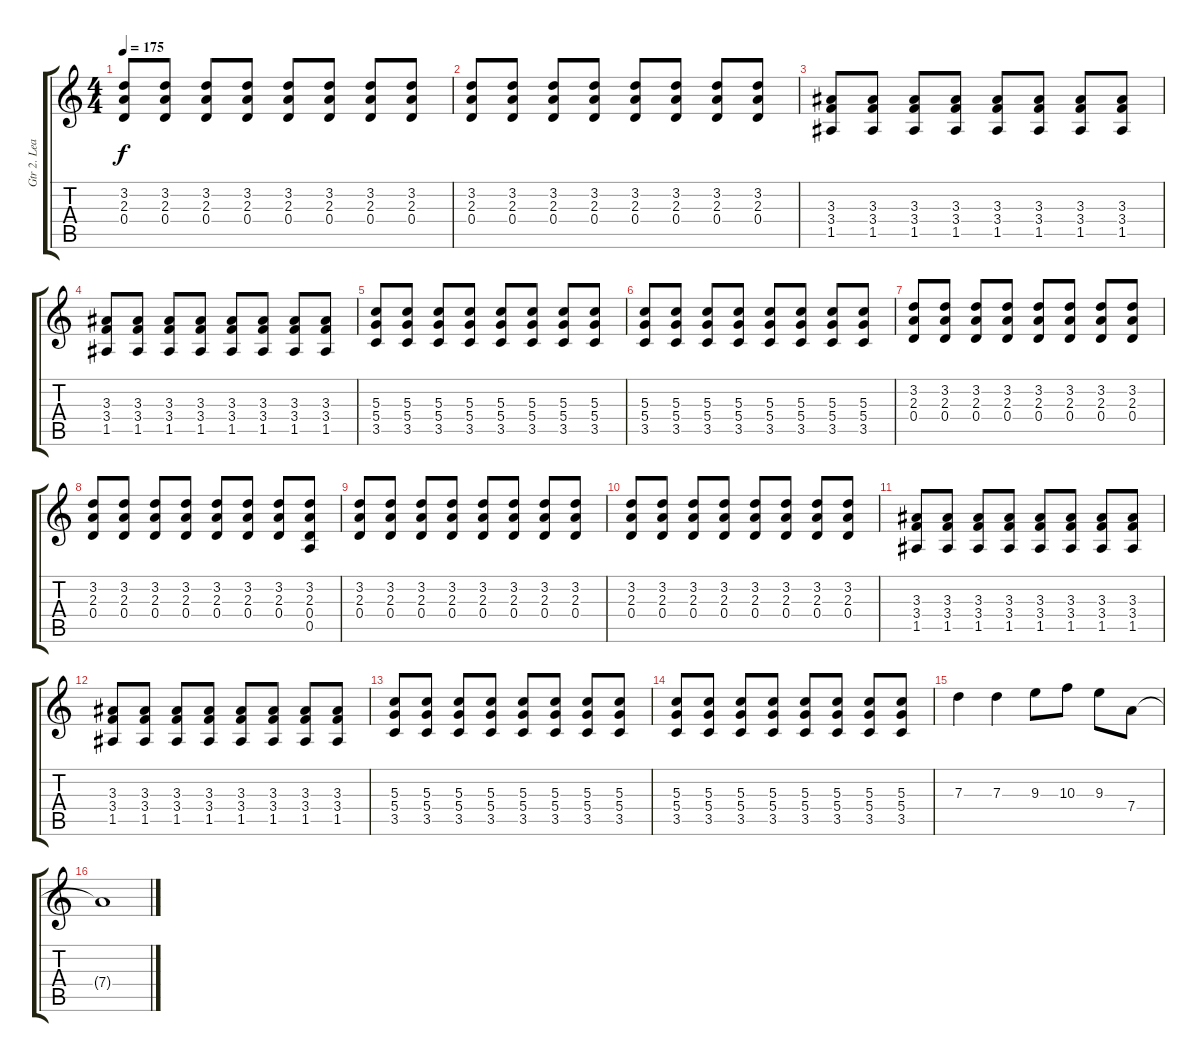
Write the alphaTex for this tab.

\track ("Gtr 2. Lead (Borna Kuèa)" "Gtr 2. Lea") {instrument distortionguitar}
\staff {score tabs}
\tuning (E4 B3 G3 D3 A2 E2) {hide}
\ts (4 4)
\tempo 175
\clef g2
\ks c
(3.2 2.3 0.4).8{dy f} (3.2 2.3 0.4).8 (3.2 2.3 0.4).8 (3.2 2.3 0.4).8 (3.2 2.3 0.4).8 (3.2 2.3 0.4).8 (3.2 2.3 0.4).8 (3.2 2.3 0.4).8 |
(3.2 2.3 0.4).8 (3.2 2.3 0.4).8 (3.2 2.3 0.4).8 (3.2 2.3 0.4).8 (3.2 2.3 0.4).8 (3.2 2.3 0.4).8 (3.2 2.3 0.4).8 (3.2 2.3 0.4).8 |
(3.3 3.4 1.5).8 (3.3 3.4 1.5).8 (3.3 3.4 1.5).8 (3.3 3.4 1.5).8 (3.3 3.4 1.5).8 (3.3 3.4 1.5).8 (3.3 3.4 1.5).8 (3.3 3.4 1.5).8 |
(3.3 3.4 1.5).8 (3.3 3.4 1.5).8 (3.3 3.4 1.5).8 (3.3 3.4 1.5).8 (3.3 3.4 1.5).8 (3.3 3.4 1.5).8 (3.3 3.4 1.5).8 (3.3 3.4 1.5).8 |
(5.3 5.4 3.5).8 (5.3 5.4 3.5).8 (5.3 5.4 3.5).8 (5.3 5.4 3.5).8 (5.3 5.4 3.5).8 (5.3 5.4 3.5).8 (5.3 5.4 3.5).8 (5.3 5.4 3.5).8 |
(5.3 5.4 3.5).8 (5.3 5.4 3.5).8 (5.3 5.4 3.5).8 (5.3 5.4 3.5).8 (5.3 5.4 3.5).8 (5.3 5.4 3.5).8 (5.3 5.4 3.5).8 (5.3 5.4 3.5).8 |
(3.2 2.3 0.4).8 (3.2 2.3 0.4).8 (3.2 2.3 0.4).8 (3.2 2.3 0.4).8 (3.2 2.3 0.4).8 (3.2 2.3 0.4).8 (3.2 2.3 0.4).8 (3.2 2.3 0.4).8 |
(3.2 2.3 0.4).8 (3.2 2.3 0.4).8 (3.2 2.3 0.4).8 (3.2 2.3 0.4).8 (3.2 2.3 0.4).8 (3.2 2.3 0.4).8 (3.2 2.3 0.4).8 (3.2 2.3 0.4 0.5).8 |
(3.2 2.3 0.4).8 (3.2 2.3 0.4).8 (3.2 2.3 0.4).8 (3.2 2.3 0.4).8 (3.2 2.3 0.4).8 (3.2 2.3 0.4).8 (3.2 2.3 0.4).8 (3.2 2.3 0.4).8 |
(3.2 2.3 0.4).8 (3.2 2.3 0.4).8 (3.2 2.3 0.4).8 (3.2 2.3 0.4).8 (3.2 2.3 0.4).8 (3.2 2.3 0.4).8 (3.2 2.3 0.4).8 (3.2 2.3 0.4).8 |
(3.3 3.4 1.5).8 (3.3 3.4 1.5).8 (3.3 3.4 1.5).8 (3.3 3.4 1.5).8 (3.3 3.4 1.5).8 (3.3 3.4 1.5).8 (3.3 3.4 1.5).8 (3.3 3.4 1.5).8 |
(3.3 3.4 1.5).8 (3.3 3.4 1.5).8 (3.3 3.4 1.5).8 (3.3 3.4 1.5).8 (3.3 3.4 1.5).8 (3.3 3.4 1.5).8 (3.3 3.4 1.5).8 (3.3 3.4 1.5).8 |
(5.3 5.4 3.5).8 (5.3 5.4 3.5).8 (5.3 5.4 3.5).8 (5.3 5.4 3.5).8 (5.3 5.4 3.5).8 (5.3 5.4 3.5).8 (5.3 5.4 3.5).8 (5.3 5.4 3.5).8 |
(5.3 5.4 3.5).8 (5.3 5.4 3.5).8 (5.3 5.4 3.5).8 (5.3 5.4 3.5).8 (5.3 5.4 3.5).8 (5.3 5.4 3.5).8 (5.3 5.4 3.5).8 (5.3 5.4 3.5).8 |
7.3.4 7.3.4 9.3.8 10.3.8 9.3.8 7.4.8 |
7.4{t}.1
